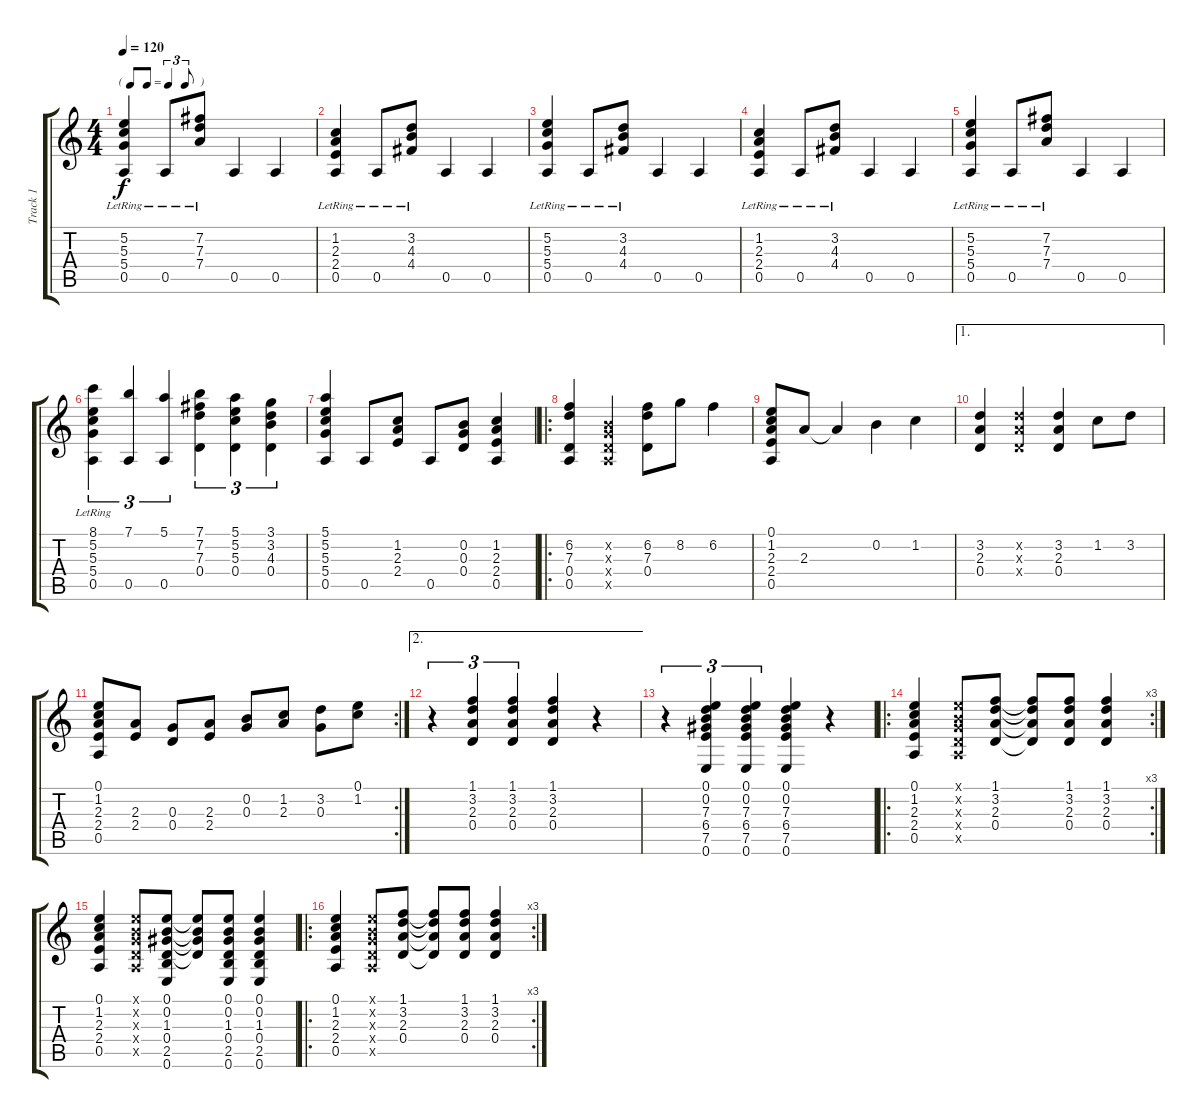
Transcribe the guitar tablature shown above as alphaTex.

\track ("Track 1" "Track 1") {instrument acousticguitarnylon}
\staff {score tabs}
\tuning (E4 B3 G3 D3 A2 E2) {hide}
\ts (4 4)
\tf triplet8th
\tempo 120
\clef g2
\ks c
(5.2{lr} 5.3{lr} 5.4{lr} 0.5).4{dy f} 0.5{lr}.8 (7.2{lr} 7.3{lr} 7.4{lr}).8 0.5.4 0.5.4 |
(1.2{lr} 2.3{lr} 2.4{lr} 0.5).4 0.5{lr}.8 (3.2{lr} 4.3{lr} 4.4{lr}).8 0.5.4 0.5.4 |
(5.2{lr} 5.3{lr} 5.4{lr} 0.5).4 0.5{lr}.8 (3.2{lr} 4.3{lr} 4.4{lr}).8 0.5.4 0.5.4 |
(1.2{lr} 2.3{lr} 2.4{lr} 0.5).4 0.5{lr}.8 (3.2{lr} 4.3{lr} 4.4{lr}).8 0.5.4 0.5.4 |
(5.2{lr} 5.3{lr} 5.4{lr} 0.5).4 0.5{lr}.8 (7.2{lr} 7.3{lr} 7.4{lr}).8 0.5.4 0.5.4 |
(8.1 5.2{lr} 5.3{lr} 5.4{lr} 0.5).4{tu (3 2)} (7.1 0.5).4{tu (3 2)} (5.1 0.5).4{tu (3 2)} (7.1 7.2 7.3 0.4).4{tu (3 2)} (5.1 5.2 5.3 0.4).4{tu (3 2)} (3.1 3.2 4.3 0.4).4{tu (3 2)} |
(5.1 5.2 5.3 5.4 0.5).4 0.5.8 (1.2 2.3 2.4).8 0.5.8 (0.2 0.3 0.4).8 (1.2 2.3 2.4 0.5).4 |
\ro
(6.2 7.3 0.4 0.5).4 (0.2{x} 0.3{x} 0.4{x} 0.5{x}).4 (6.2 7.3 0.4).8 8.2.8 6.2.4 |
(0.1 1.2 2.3 2.4 0.5).8 2.3.8 2.3{t}.4 0.2.4 1.2.4 |
\ae 1
(3.2 2.3 0.4).4 (3.2{x} 2.3{x} 0.4{x}).4 (3.2 2.3 0.4).4 1.2.8 3.2.8 |
\rc 2
(0.1 1.2 2.3 2.4 0.5).8 (2.3 2.4).8 (0.3 0.4).8 (2.3 2.4).8 (0.2 0.3).8 (1.2 2.3).8 (3.2 0.3).8 (0.1 1.2).8 |
\ae 2
r.4{tu (3 2)} (1.1 3.2 2.3 0.4).4{tu (3 2)} (1.1 3.2 2.3 0.4).4{tu (3 2)} (1.1 3.2 2.3 0.4).4 r.4 |
r.4{tu (3 2)} (0.1 0.2 7.3 6.4 7.5 0.6).4{tu (3 2)} (0.1 0.2 7.3 6.4 7.5 0.6).4{tu (3 2)} (0.1 0.2 7.3 6.4 7.5 0.6).4 r.4 |
\ro
\rc 3
(0.1 1.2 2.3 2.4 0.5).4 (0.1{x} 0.2{x} 0.3{x} 0.4{x} 0.5{x}).8 (1.1 3.2 2.3 0.4).8 (1.1{t} 3.2{t} 2.3{t} 0.4{t}).8 (1.1 3.2 2.3 0.4).8 (1.1 3.2 2.3 0.4).4 |
(0.1 1.2 2.3 2.4 0.5).4 (0.1{x} 0.2{x} 0.3{x} 0.4{x} 0.5{x}).8 (0.1 0.2 1.3 0.4 2.5 0.6).8 (0.1{t} 0.2{t} 1.3{t} 0.4{t}).8 (0.1 0.2 1.3 0.4 2.5 0.6).8 (0.1 0.2 1.3 0.4 2.5 0.6).4 |
\ro
\rc 3
(0.1 1.2 2.3 2.4 0.5).4 (0.1{x} 0.2{x} 0.3{x} 0.4{x} 0.5{x}).8 (1.1 3.2 2.3 0.4).8 (1.1{t} 3.2{t} 2.3{t} 0.4{t}).8 (1.1 3.2 2.3 0.4).8 (1.1 3.2 2.3 0.4).4
